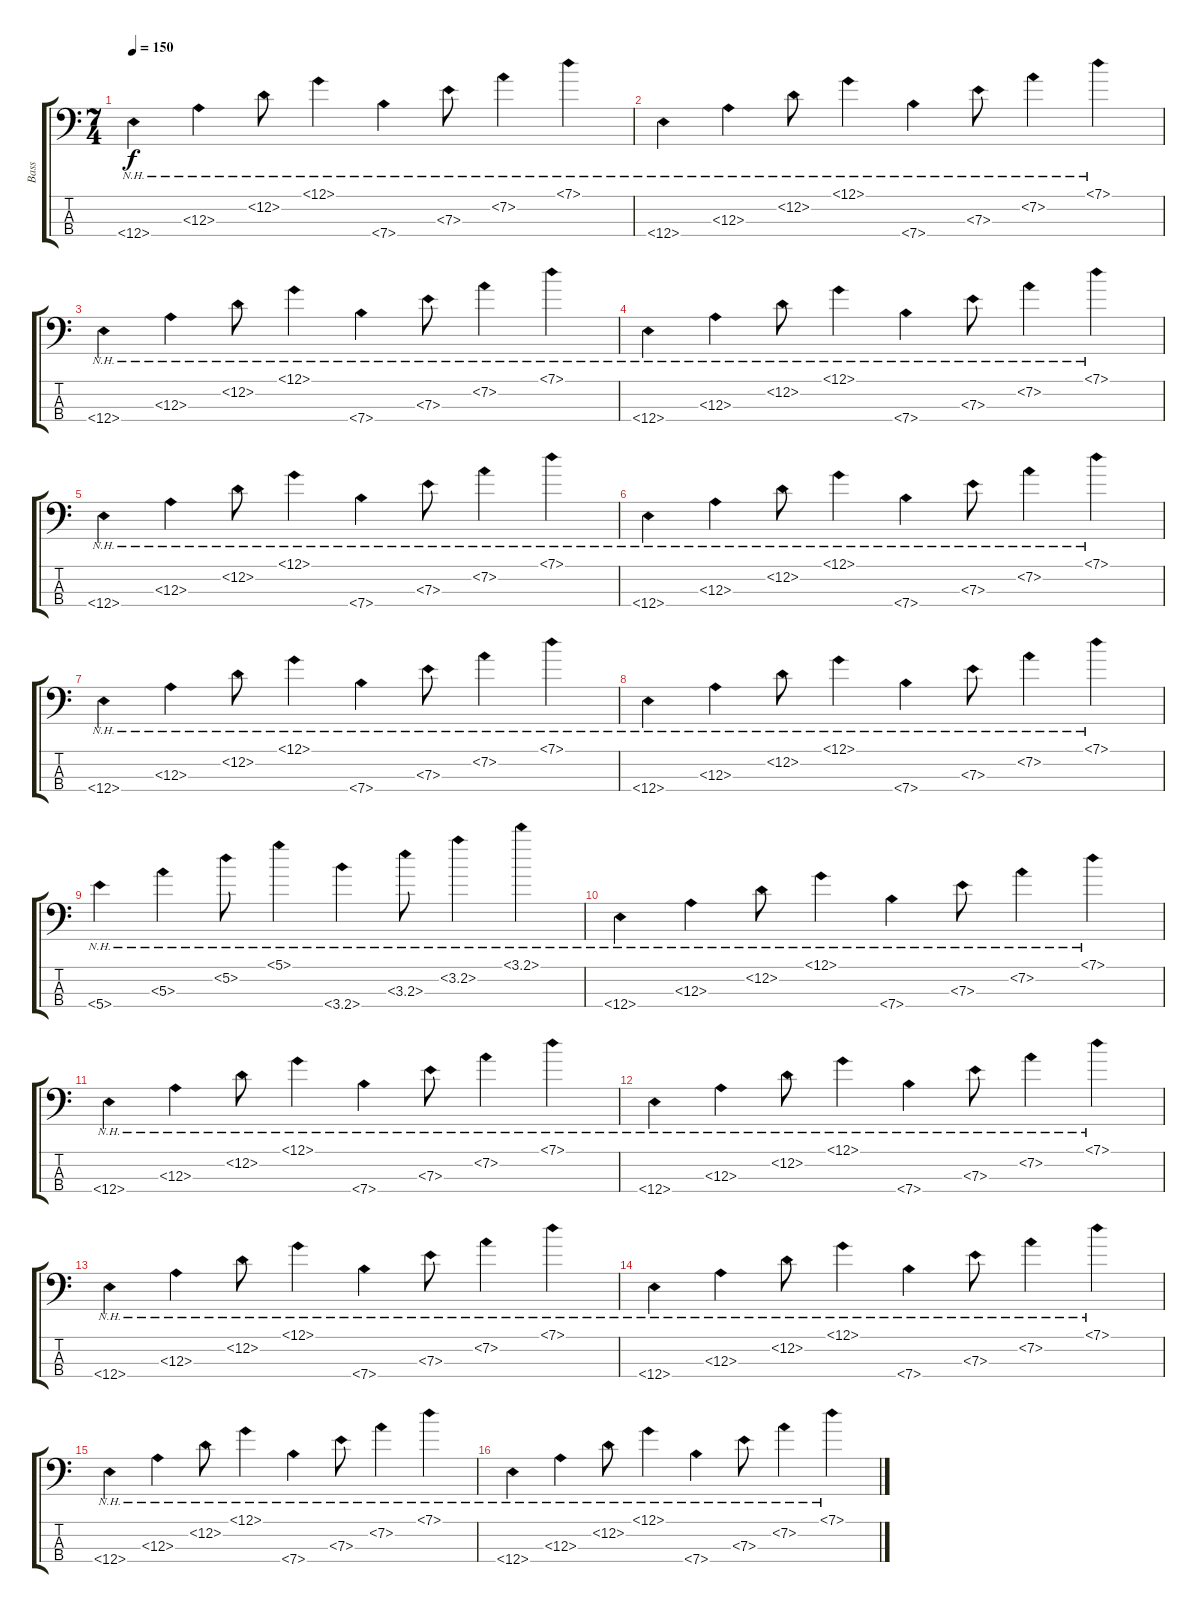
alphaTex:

\track ("Bass" "Bass") {instrument electricbassfinger}
\staff {score tabs}
\tuning (G2 D2 A1 E1) {hide}
\ts (7 4)
\tempo 150
\clef f4
\ks c
12.4{nh}.4{dy f} 12.3{nh}.4 12.2{nh}.8 12.1{nh}.4 7.4{nh}.4 7.3{nh}.8 7.2{nh}.4 7.1{nh}.4 |
12.4{nh}.4 12.3{nh}.4 12.2{nh}.8 12.1{nh}.4 7.4{nh}.4 7.3{nh}.8 7.2{nh}.4 7.1{nh}.4 |
12.4{nh}.4 12.3{nh}.4 12.2{nh}.8 12.1{nh}.4 7.4{nh}.4 7.3{nh}.8 7.2{nh}.4 7.1{nh}.4 |
12.4{nh}.4 12.3{nh}.4 12.2{nh}.8 12.1{nh}.4 7.4{nh}.4 7.3{nh}.8 7.2{nh}.4 7.1{nh}.4 |
12.4{nh}.4 12.3{nh}.4 12.2{nh}.8 12.1{nh}.4 7.4{nh}.4 7.3{nh}.8 7.2{nh}.4 7.1{nh}.4 |
12.4{nh}.4 12.3{nh}.4 12.2{nh}.8 12.1{nh}.4 7.4{nh}.4 7.3{nh}.8 7.2{nh}.4 7.1{nh}.4 |
12.4{nh}.4 12.3{nh}.4 12.2{nh}.8 12.1{nh}.4 7.4{nh}.4 7.3{nh}.8 7.2{nh}.4 7.1{nh}.4 |
12.4{nh}.4 12.3{nh}.4 12.2{nh}.8 12.1{nh}.4 7.4{nh}.4 7.3{nh}.8 7.2{nh}.4 7.1{nh}.4 |
5.4{nh}.4 5.3{nh}.4 5.2{nh}.8 5.1{nh}.4 3.4{nh}.4 3.3{nh}.8 3.2{nh}.4 3.1{nh}.4 |
12.4{nh}.4 12.3{nh}.4 12.2{nh}.8 12.1{nh}.4 7.4{nh}.4 7.3{nh}.8 7.2{nh}.4 7.1{nh}.4 |
12.4{nh}.4 12.3{nh}.4 12.2{nh}.8 12.1{nh}.4 7.4{nh}.4 7.3{nh}.8 7.2{nh}.4 7.1{nh}.4 |
12.4{nh}.4 12.3{nh}.4 12.2{nh}.8 12.1{nh}.4 7.4{nh}.4 7.3{nh}.8 7.2{nh}.4 7.1{nh}.4 |
12.4{nh}.4 12.3{nh}.4 12.2{nh}.8 12.1{nh}.4 7.4{nh}.4 7.3{nh}.8 7.2{nh}.4 7.1{nh}.4 |
12.4{nh}.4 12.3{nh}.4 12.2{nh}.8 12.1{nh}.4 7.4{nh}.4 7.3{nh}.8 7.2{nh}.4 7.1{nh}.4 |
12.4{nh}.4 12.3{nh}.4 12.2{nh}.8 12.1{nh}.4 7.4{nh}.4 7.3{nh}.8 7.2{nh}.4 7.1{nh}.4 |
12.4{nh}.4 12.3{nh}.4 12.2{nh}.8 12.1{nh}.4 7.4{nh}.4 7.3{nh}.8 7.2{nh}.4 7.1{nh}.4
